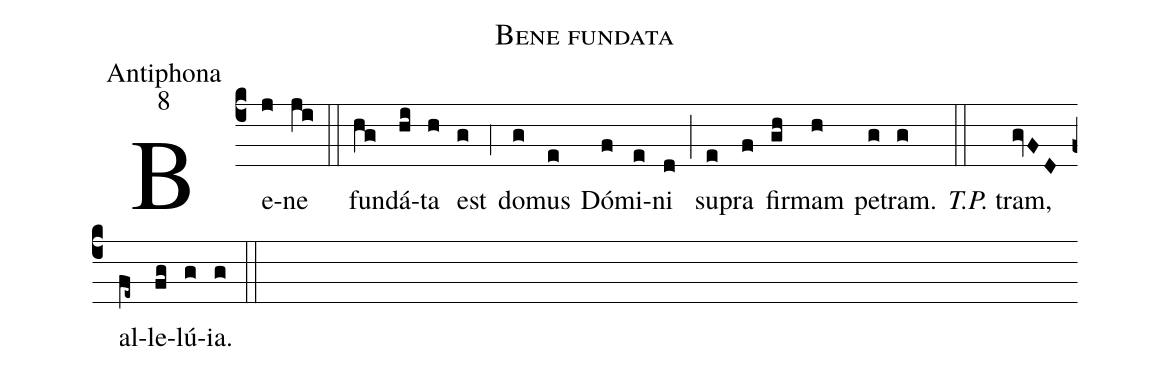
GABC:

name:Bene fundata;
office-part:Antiphona;
mode:8;
%%
(c4) Be(j)ne(ji) (::)
fun(hg)dá(hi)ta(h) est(g) (,4) do(g)mus(e) Dó(f)mi(e)ni(d) (;) su(e)pra(f) fir(gh)mam(h) pe(g)tram.(g) (::) <i>T.P.</i> tram,(gvFD) al(fe~)le(fg)lú(g)ia.(g) (::)
